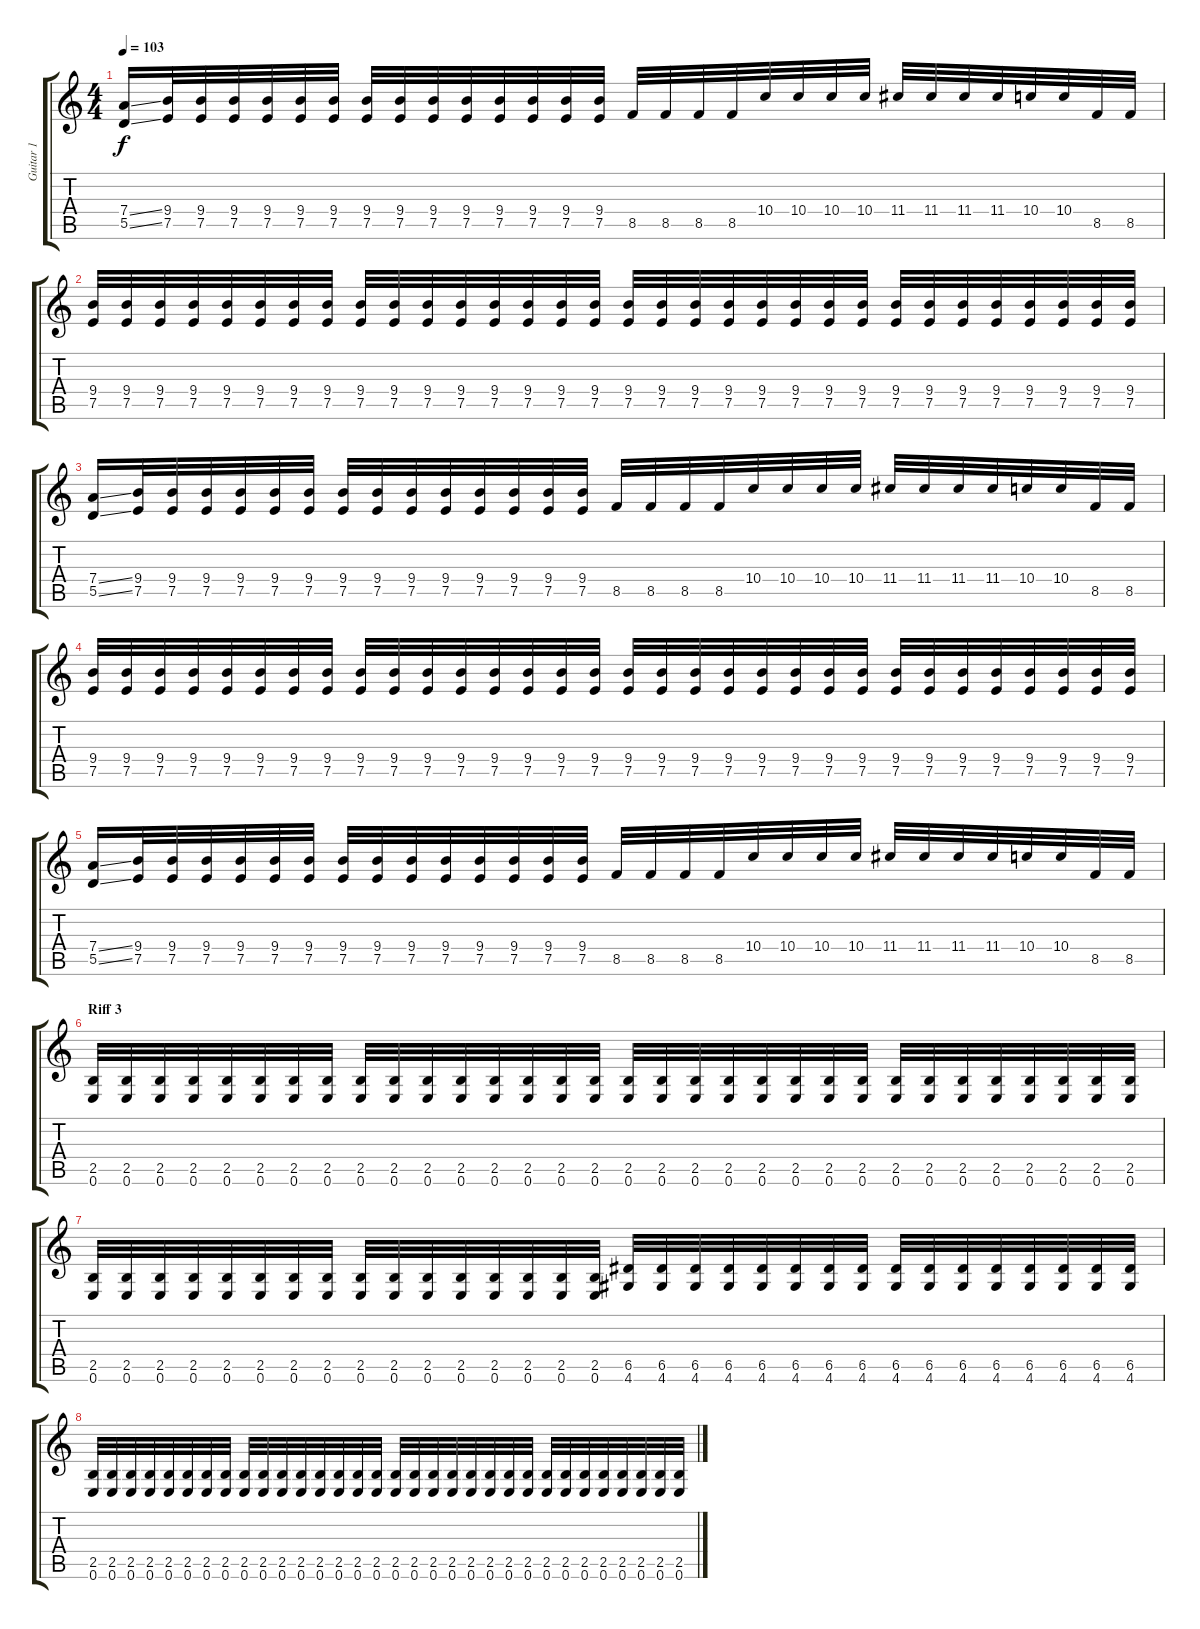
\track ("Guitar 1" "Guitar 1") {instrument distortionguitar}
\staff {score tabs}
\tuning (E4 B3 G3 D3 A2 E2) {hide}
\ts (4 4)
\tempo 103
\clef g2
\ks c
(7.4{ss} 5.5{ss}).16{dy f} (9.4 7.5).32 (9.4 7.5).32 (9.4 7.5).32 (9.4 7.5).32 (9.4 7.5).32 (9.4 7.5).32 (9.4 7.5).32 (9.4 7.5).32 (9.4 7.5).32 (9.4 7.5).32 (9.4 7.5).32 (9.4 7.5).32 (9.4 7.5).32 (9.4 7.5).32 8.5.32 8.5.32 8.5.32 8.5.32 10.4.32 10.4.32 10.4.32 10.4.32 11.4.32 11.4.32 11.4.32 11.4.32 10.4.32 10.4.32 8.5.32 8.5.32 |
(9.4 7.5).32 (9.4 7.5).32 (9.4 7.5).32 (9.4 7.5).32 (9.4 7.5).32 (9.4 7.5).32 (9.4 7.5).32 (9.4 7.5).32 (9.4 7.5).32 (9.4 7.5).32 (9.4 7.5).32 (9.4 7.5).32 (9.4 7.5).32 (9.4 7.5).32 (9.4 7.5).32 (9.4 7.5).32 (9.4 7.5).32 (9.4 7.5).32 (9.4 7.5).32 (9.4 7.5).32 (9.4 7.5).32 (9.4 7.5).32 (9.4 7.5).32 (9.4 7.5).32 (9.4 7.5).32 (9.4 7.5).32 (9.4 7.5).32 (9.4 7.5).32 (9.4 7.5).32 (9.4 7.5).32 (9.4 7.5).32 (9.4 7.5).32 |
(7.4{ss} 5.5{ss}).16 (9.4 7.5).32 (9.4 7.5).32 (9.4 7.5).32 (9.4 7.5).32 (9.4 7.5).32 (9.4 7.5).32 (9.4 7.5).32 (9.4 7.5).32 (9.4 7.5).32 (9.4 7.5).32 (9.4 7.5).32 (9.4 7.5).32 (9.4 7.5).32 (9.4 7.5).32 8.5.32 8.5.32 8.5.32 8.5.32 10.4.32 10.4.32 10.4.32 10.4.32 11.4.32 11.4.32 11.4.32 11.4.32 10.4.32 10.4.32 8.5.32 8.5.32 |
(9.4 7.5).32 (9.4 7.5).32 (9.4 7.5).32 (9.4 7.5).32 (9.4 7.5).32 (9.4 7.5).32 (9.4 7.5).32 (9.4 7.5).32 (9.4 7.5).32 (9.4 7.5).32 (9.4 7.5).32 (9.4 7.5).32 (9.4 7.5).32 (9.4 7.5).32 (9.4 7.5).32 (9.4 7.5).32 (9.4 7.5).32 (9.4 7.5).32 (9.4 7.5).32 (9.4 7.5).32 (9.4 7.5).32 (9.4 7.5).32 (9.4 7.5).32 (9.4 7.5).32 (9.4 7.5).32 (9.4 7.5).32 (9.4 7.5).32 (9.4 7.5).32 (9.4 7.5).32 (9.4 7.5).32 (9.4 7.5).32 (9.4 7.5).32 |
(7.4{ss} 5.5{ss}).16 (9.4 7.5).32 (9.4 7.5).32 (9.4 7.5).32 (9.4 7.5).32 (9.4 7.5).32 (9.4 7.5).32 (9.4 7.5).32 (9.4 7.5).32 (9.4 7.5).32 (9.4 7.5).32 (9.4 7.5).32 (9.4 7.5).32 (9.4 7.5).32 (9.4 7.5).32 8.5.32 8.5.32 8.5.32 8.5.32 10.4.32 10.4.32 10.4.32 10.4.32 11.4.32 11.4.32 11.4.32 11.4.32 10.4.32 10.4.32 8.5.32 8.5.32 |
\section ("" "Riff 3")
(2.5 0.6).32 (2.5 0.6).32 (2.5 0.6).32 (2.5 0.6).32 (2.5 0.6).32 (2.5 0.6).32 (2.5 0.6).32 (2.5 0.6).32 (2.5 0.6).32 (2.5 0.6).32 (2.5 0.6).32 (2.5 0.6).32 (2.5 0.6).32 (2.5 0.6).32 (2.5 0.6).32 (2.5 0.6).32 (2.5 0.6).32 (2.5 0.6).32 (2.5 0.6).32 (2.5 0.6).32 (2.5 0.6).32 (2.5 0.6).32 (2.5 0.6).32 (2.5 0.6).32 (2.5 0.6).32 (2.5 0.6).32 (2.5 0.6).32 (2.5 0.6).32 (2.5 0.6).32 (2.5 0.6).32 (2.5 0.6).32 (2.5 0.6).32 |
(2.5 0.6).32 (2.5 0.6).32 (2.5 0.6).32 (2.5 0.6).32 (2.5 0.6).32 (2.5 0.6).32 (2.5 0.6).32 (2.5 0.6).32 (2.5 0.6).32 (2.5 0.6).32 (2.5 0.6).32 (2.5 0.6).32 (2.5 0.6).32 (2.5 0.6).32 (2.5 0.6).32 (2.5 0.6).32 (6.5 4.6).32 (6.5 4.6).32 (6.5 4.6).32 (6.5 4.6).32 (6.5 4.6).32 (6.5 4.6).32 (6.5 4.6).32 (6.5 4.6).32 (6.5 4.6).32 (6.5 4.6).32 (6.5 4.6).32 (6.5 4.6).32 (6.5 4.6).32 (6.5 4.6).32 (6.5 4.6).32 (6.5 4.6).32 |
(2.5 0.6).32 (2.5 0.6).32 (2.5 0.6).32 (2.5 0.6).32 (2.5 0.6).32 (2.5 0.6).32 (2.5 0.6).32 (2.5 0.6).32 (2.5 0.6).32 (2.5 0.6).32 (2.5 0.6).32 (2.5 0.6).32 (2.5 0.6).32 (2.5 0.6).32 (2.5 0.6).32 (2.5 0.6).32 (2.5 0.6).32 (2.5 0.6).32 (2.5 0.6).32 (2.5 0.6).32 (2.5 0.6).32 (2.5 0.6).32 (2.5 0.6).32 (2.5 0.6).32 (2.5 0.6).32 (2.5 0.6).32 (2.5 0.6).32 (2.5 0.6).32 (2.5 0.6).32 (2.5 0.6).32 (2.5 0.6).32 (2.5 0.6).32
